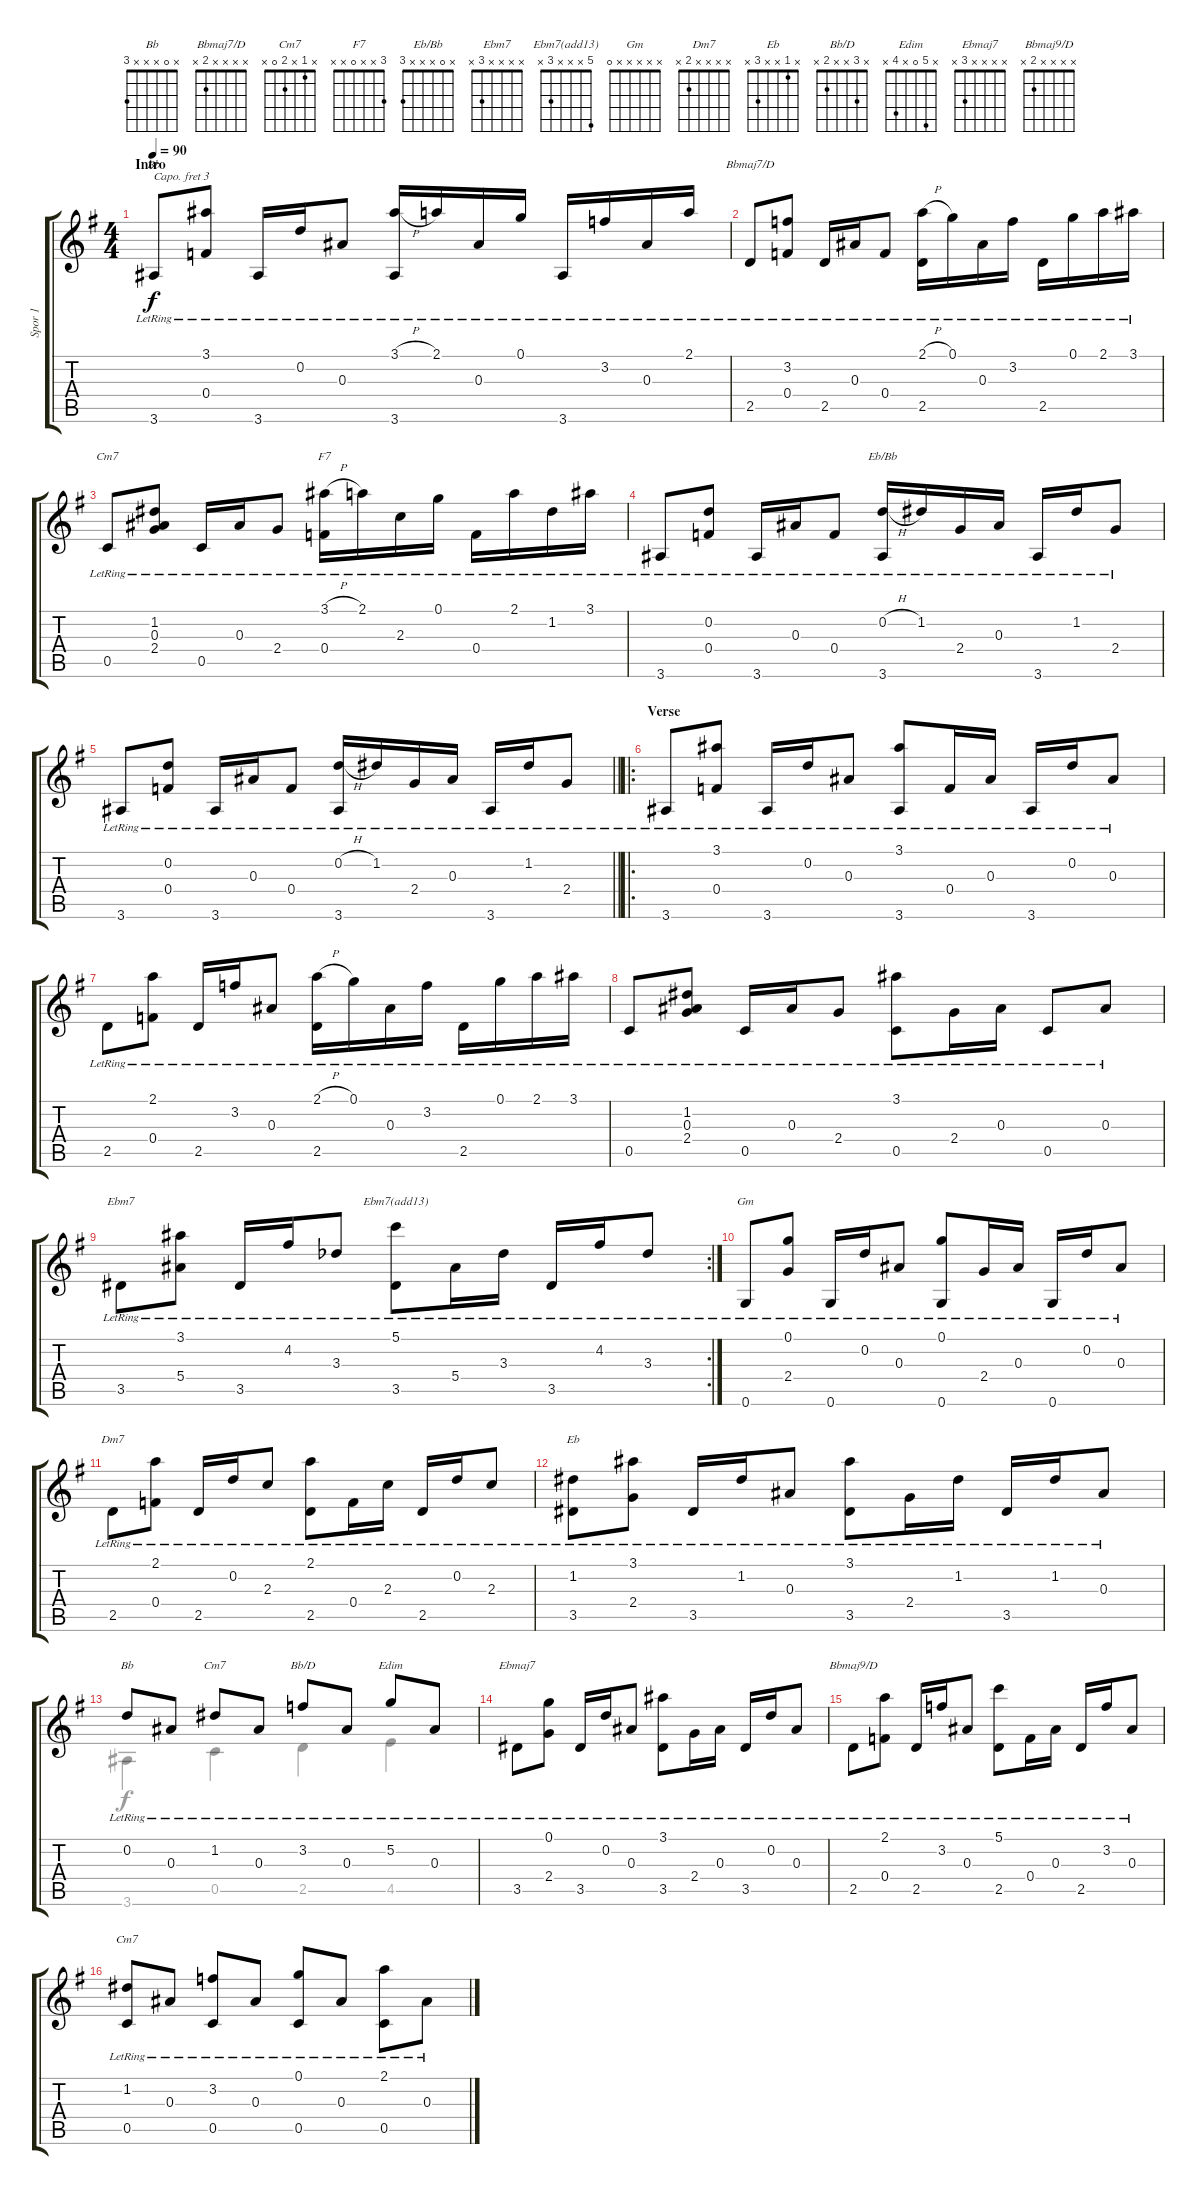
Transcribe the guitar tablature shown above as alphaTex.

\track ("Spor 1" "Spor 1") {instrument acousticguitarsteel}
\staff {score tabs}
\capo 3
\tuning (E4 B3 G3 D3 A2 E2) {hide}
\chord ("Bb" x x x x x 3)
\chord ("Bbmaj7/D" x x x x 2 x)
\chord ("Cm7" x x x x 0 x)
\chord ("F7" 3 x x 0 x x)
\chord ("Eb/Bb" x 0 x x x 3)
\chord ("Ebm7" x x x x 3 x)
\chord ("Ebm7(add13)" 5 x x x 3 x)
\chord ("Gm" x x x x x 0)
\chord ("Dm7" x x x x 2 x)
\chord ("Eb" x 1 x x 3 x)
\chord ("Bb" x 0 x x x 3)
\chord ("Cm7" x 1 x x 0 x)
\chord ("Bb/D" x 3 x x 2 x)
\chord ("Edim" x 5 0 x 4 x)
\chord ("Ebmaj7" x x x x 3 x)
\chord ("Bbmaj9/D" x x x x 2 x)
\chord ("Cm7" x 1 x 2 0 x)
\voice
\ts (4 4)
\section ("" "Intro")
\tempo 90
\clef g2
\ks g
3.6{lr}.8{ch "Bb" dy f instrument acousticguitarsteel} (3.1{lr} 0.4{lr}).8 3.6{lr}.16 0.2{lr}.16 0.3{lr}.8 (3.1{h lr} 3.6{lr}).16 2.1{lr}.16 0.3{lr}.16 0.1{lr}.16 3.6{lr}.16 3.2{lr}.16 0.3{lr}.16 2.1{lr}.16 |
2.5{lr}.8{ch "Bbmaj7/D"} (3.2{lr} 0.4{lr}).8 2.5{lr}.16 0.3{lr}.16 0.4{lr}.8 (2.1{h lr} 2.5{lr}).16 0.1{lr}.16 0.3{lr}.16 3.2{lr}.16 2.5{lr}.16 0.1{lr}.16 2.1{lr}.16 3.1{lr}.16 |
0.5{lr}.8{ch "Cm7"} (1.2{lr} 0.3{lr} 2.4{lr}).8 0.5{lr}.16 0.3{lr}.16 2.4{lr}.8 (3.1{h lr} 0.4{lr}).16{ch "F7"} 2.1{lr}.16 2.3{lr}.16 0.1{lr}.16 0.4{lr}.16 2.1{lr}.16 1.2{lr}.16 3.1{lr}.16 |
3.6{lr}.8 (0.2{lr} 0.4{lr}).8 3.6{lr}.16 0.3{lr}.16 0.4{lr}.8 (0.2{h lr} 3.6{lr}).16{ch "Eb/Bb"} 1.2{lr}.16 2.4{lr}.16 0.3{lr}.16 3.6{lr}.16 1.2{lr}.16 2.4{lr}.8 |
\barLineRight lightlight
3.6{lr}.8 (0.2{lr} 0.4{lr}).8 3.6{lr}.16 0.3{lr}.16 0.4{lr}.8 (0.2{h lr} 3.6{lr}).16 1.2{lr}.16 2.4{lr}.16 0.3{lr}.16 3.6{lr}.16 1.2{lr}.16 2.4{lr}.8 |
\ro
\section ("" "Verse")
3.6{lr}.8 (3.1{lr} 0.4{lr}).8 3.6{lr}.16 0.2{lr}.16 0.3{lr}.8 (3.1{lr} 3.6{lr}).8 0.4{lr}.16 0.3{lr}.16 3.6{lr}.16 0.2{lr}.16 0.3{lr}.8 |
2.5{lr}.8 (2.1 0.4{lr}).8 2.5{lr}.16 3.2{lr}.16 0.3{lr}.8 (2.1{h lr} 2.5{lr}).16 0.1{lr}.16 0.3{lr}.16 3.2{lr}.16 2.5{lr}.16 0.1{lr}.16 2.1{lr}.16 3.1{lr}.16 |
0.5{lr}.8 (1.2{lr} 0.3{lr} 2.4{lr}).8 0.5{lr}.16 0.3{lr}.16 2.4{lr}.8 (3.1{lr} 0.5{lr}).8 2.4{lr}.16 0.3{lr}.16 0.5{lr}.8 0.3{lr}.8 |
\rc 2
3.5{lr}.8{ch "Ebm7"} (3.1{lr} 5.4{lr}).8 3.5{lr}.16 4.2{lr}.16 3.3{lr acc b}.8 (5.1 3.5{lr}).8{ch "Ebm7(add13)"} 5.4{lr}.16 3.3{lr acc b}.16 3.5{lr}.16 4.2{lr}.16 3.3{lr acc b}.8 |
0.6{lr}.8{ch "Gm"} (0.1{lr} 2.4{lr}).8 0.6{lr}.16 0.2{lr}.16 0.3{lr}.8 (0.1{lr} 0.6{lr}).8 2.4{lr}.16 0.3{lr}.16 0.6{lr}.16 0.2{lr}.16 0.3{lr}.8 |
2.5{lr}.8{ch "Dm7"} (2.1{lr} 0.4{lr}).8 2.5{lr}.16 0.2{lr}.16 2.3{lr}.8 (2.1{lr} 2.5{lr}).8 0.4{lr}.16 2.3{lr}.16 2.5{lr}.16 0.2{lr}.16 2.3{lr}.8 |
(1.2{lr} 3.5{lr}).8{ch "Eb"} (3.1{lr} 2.4{lr}).8 3.5{lr}.16 1.2{lr}.16 0.3{lr}.8 (3.1{lr} 3.5{lr}).8 2.4{lr}.16 1.2{lr}.16 3.5{lr}.16 1.2{lr}.16 0.3{lr}.8 |
0.2{lr}.8{ch "Bb"} 0.3{lr}.8 1.2{lr}.8{ch "Cm7"} 0.3{lr}.8 3.2{lr}.8{ch "Bb/D"} 0.3{lr}.8 5.2{lr}.8{ch "Edim"} 0.3{lr}.8 |
3.5{lr}.8{ch "Ebmaj7"} (0.1{lr} 2.4{lr}).8 3.5{lr}.16 0.2{lr}.16 0.3{lr}.8 (3.1{lr} 3.5{lr}).8 2.4{lr}.16 0.3{lr}.16 3.5{lr}.16 0.2{lr}.16 0.3{lr}.8 |
2.5{lr}.8{ch "Bbmaj9/D"} (2.1{lr} 0.4{lr}).8 2.5{lr}.16 3.2{lr}.16 0.3{lr}.8 (5.1{lr} 2.5{lr}).8 0.4{lr}.16 0.3{lr}.16 2.5{lr}.16 3.2{lr}.16 0.3{lr}.8 |
(1.2{lr} 0.5{lr}).8{ch "Cm7"} 0.3{lr}.8 (3.2{lr} 0.5{lr}).8 0.3{lr}.8 (0.1{lr} 0.5{lr}).8 0.3{lr}.8 (2.1{lr} 0.5{lr}).8 0.3{lr}.8
\voice
\clef g2
\ottava regular
\simile none
\ks g
|
|
|
|
\barLineRight lightlight
|
|
|
|
|
|
|
|
3.6.4 0.5.4 2.5.4 4.5.4 |
|
|
